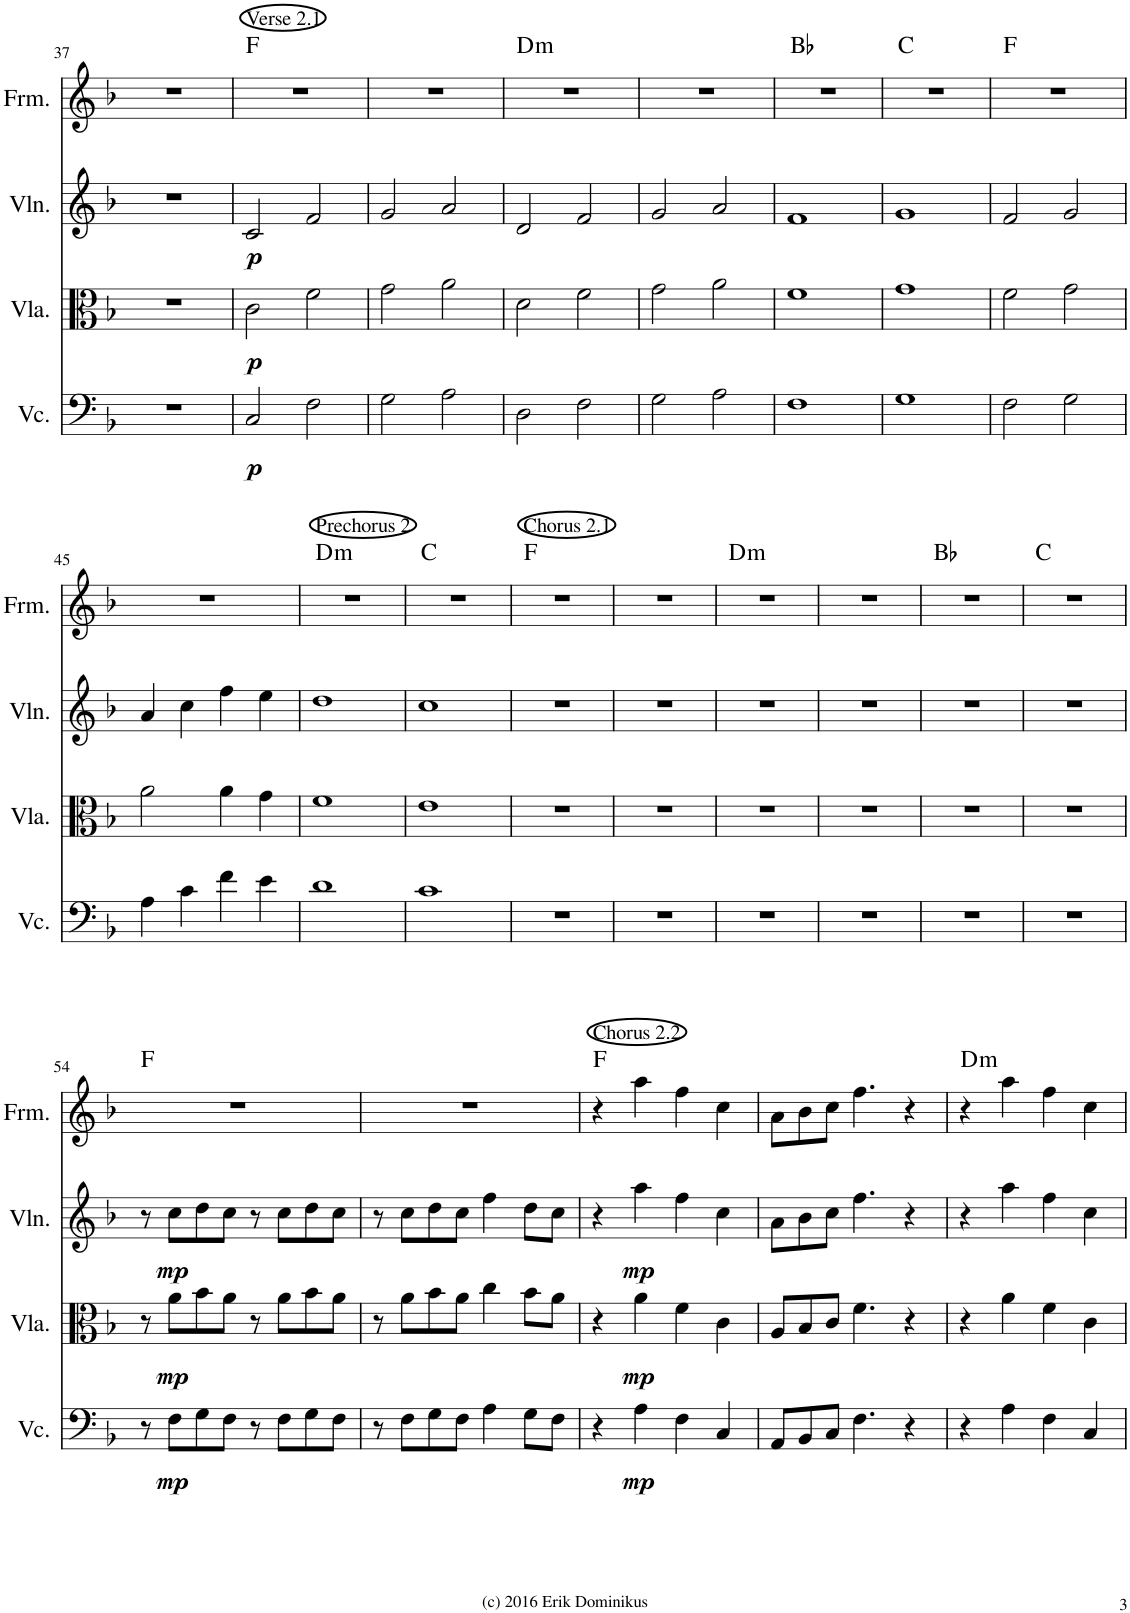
**kern	**dynam	**kern	**dynam	**kern	**dynam	**kern	**harte
*part4	*part4	*part3	*part3	*part2	*part2	*part1	*part1
*staff4	*staff4	*staff3	*staff3	*staff2	*staff2	*staff1	*
*I"Violoncello	*	*I"Viola	*	*I"Violin	*	*I"Form	*
*I'Vc.	*	*I'Vla.	*	*I'Vln.	*	*I'Frm.	*
!!LO:PB:g=z
*clefF4	*	*clefC3	*	*clefG2	*	*clefG2	*
*k[b-]	*	*k[b-]	*	*k[b-]	*	*k[b-]	*
*M4/4	*	*M4/4	*	*M4/4	*	*M4/4	*
=37	=37	=37	=37	=37	=37	=37	=37
1r	.	1r	.	1r	.	1r	.
=38	=38	=38	=38	=38	=38	=38	=38
!	!	!	!	!	!	!LO:TX:a:t=Verse 2.1	!
!	!LO:DY:b	!	!LO:DY:b	!	!LO:DY:b	!	!
2C/	p	2c\	p	2c/	p	1r	F:maj
2F\	.	2f\	.	2f/	.	.	.
=39	=39	=39	=39	=39	=39	=39	=39
2G\	.	2g\	.	2g/	.	1r	.
2A\	.	2a\	.	2a/	.	.	.
=40	=40	=40	=40	=40	=40	=40	=40
!	!	!	!	!	!	!	!LO:H:kt=m
2D\	.	2d\	.	2d/	.	1r	D:min
2F\	.	2f\	.	2f/	.	.	.
=41	=41	=41	=41	=41	=41	=41	=41
2G\	.	2g\	.	2g/	.	1r	.
2A\	.	2a\	.	2a/	.	.	.
=42	=42	=42	=42	=42	=42	=42	=42
1F	.	1f	.	1f	.	1r	Bb:maj
=43	=43	=43	=43	=43	=43	=43	=43
1G	.	1g	.	1g	.	1r	C:maj
=44	=44	=44	=44	=44	=44	=44	=44
2F\	.	2f\	.	2f/	.	1r	F:maj
2G\	.	2g\	.	2g/	.	.	.
!!LO:LB:g=z
=45	=45	=45	=45	=45	=45	=45	=45
4A\	.	2a\	.	4a/	.	1r	.
4c\	.	.	.	4cc\	.	.	.
4f\	.	4a\	.	4ff\	.	.	.
4e\	.	4g\	.	4ee\	.	.	.
=46	=46	=46	=46	=46	=46	=46	=46
!	!	!	!	!	!	!LO:TX:a:t=Prechorus 2	!LO:H:kt=m
1d	.	1f	.	1dd	.	1r	D:min
=47	=47	=47	=47	=47	=47	=47	=47
1c	.	1e	.	1cc	.	1r	C:maj
=48	=48	=48	=48	=48	=48	=48	=48
!	!	!	!	!	!	!LO:TX:a:t=Chorus 2.1	!
1r	.	1r	.	1r	.	1r	F:maj
=49	=49	=49	=49	=49	=49	=49	=49
1r	.	1r	.	1r	.	1r	.
=50	=50	=50	=50	=50	=50	=50	=50
!	!	!	!	!	!	!	!LO:H:kt=m
1r	.	1r	.	1r	.	1r	D:min
=51	=51	=51	=51	=51	=51	=51	=51
1r	.	1r	.	1r	.	1r	.
=52	=52	=52	=52	=52	=52	=52	=52
1r	.	1r	.	1r	.	1r	Bb:maj
=53	=53	=53	=53	=53	=53	=53	=53
1r	.	1r	.	1r	.	1r	C:maj
!!LO:LB:g=z
=54	=54	=54	=54	=54	=54	=54	=54
8r	.	8r	.	8r	.	1r	F:maj
!	!LO:DY:b	!	!LO:DY:b	!	!LO:DY:b	!	!
8F\L	mp	8a\L	mp	8cc\L	mp	.	.
8G\	.	8b-\	.	8dd\	.	.	.
8F\J	.	8a\J	.	8cc\J	.	.	.
8r	.	8r	.	8r	.	.	.
8F\L	.	8a\L	.	8cc\L	.	.	.
8G\	.	8b-\	.	8dd\	.	.	.
8F\J	.	8a\J	.	8cc\J	.	.	.
=55	=55	=55	=55	=55	=55	=55	=55
8r	.	8r	.	8r	.	1r	.
8F\L	.	8a\L	.	8cc\L	.	.	.
8G\	.	8b-\	.	8dd\	.	.	.
8F\J	.	8a\J	.	8cc\J	.	.	.
4A\	.	4cc\	.	4ff\	.	.	.
8G\L	.	8b-\L	.	8dd\L	.	.	.
8F\J	.	8a\J	.	8cc\J	.	.	.
=56	=56	=56	=56	=56	=56	=56	=56
!	!	!	!	!	!	!LO:TX:a:t=Chorus 2.2	!
4r	.	4r	.	4r	.	4r	F:maj
!	!LO:DY:b	!	!LO:DY:b	!	!LO:DY:b	!	!
4A\	mp	4a\	mp	4aa\	mp	4aa\	.
4F\	.	4f\	.	4ff\	.	4ff\	.
4C/	.	4c\	.	4cc\	.	4cc\	.
=57	=57	=57	=57	=57	=57	=57	=57
8AA/L	.	8A/L	.	8a\L	.	8a\L	.
8BB-/	.	8B-/	.	8b-\	.	8b-\	.
8C/J	.	8c/J	.	8cc\J	.	8cc\J	.
4.F\	.	4.f\	.	4.ff\	.	4.ff\	.
4r	.	4r	.	4r	.	4r	.
=58	=58	=58	=58	=58	=58	=58	=58
!	!	!	!	!	!	!	!LO:H:kt=m
4r	.	4r	.	4r	.	4r	D:min
4A\	.	4a\	.	4aa\	.	4aa\	.
4F\	.	4f\	.	4ff\	.	4ff\	.
4C/	.	4c\	.	4cc\	.	4cc\	.
=	=	=	=	=	=	=	=
*-	*-	*-	*-	*-	*-	*-	*-
